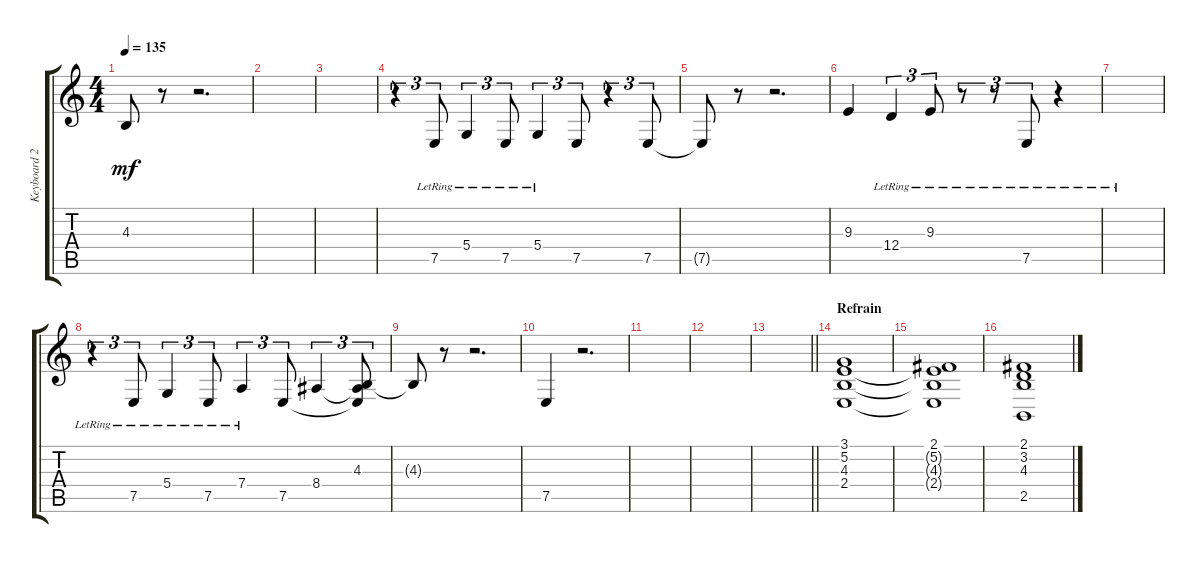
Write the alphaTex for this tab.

\track ("Keyboard 2" "Keyboard 2") {instrument lead5charang}
\staff {score tabs}
\tuning (E4 B3 G3 D3 A2 E2) {hide}
\ts (4 4)
\tempo 135
\clef g2
\ks c
4.3{t}.8{dy mf} r.8 r.2{d} |
|
|
r.4{tu (3 2)} 7.5{lr}.8{tu (3 2)} 5.4{lr}.4{tu (3 2)} 7.5{lr}.8{tu (3 2)} 5.4{lr}.4{tu (3 2)} 7.5.8{tu (3 2)} r.4{tu (3 2)} 7.5.8{tu (3 2)} |
7.5{t}.8 r.8 r.2{d} |
9.3.4 12.4{lr}.4{tu (3 2)} 9.3{lr}.8{tu (3 2)} r.8{tu (3 2)} r.8{tu (3 2)} 7.5{lr}.8{tu (3 2)} r.4 |
|
r.4{tu (3 2)} 7.5{lr}.8{tu (3 2)} 5.4{lr}.4{tu (3 2)} 7.5{lr}.8{tu (3 2)} 7.4{lr}.4{tu (3 2)} 7.5.8{tu (3 2)} 8.4.4{tu (3 2)} (4.3 8.4{t} 7.5{t}).8{tu (3 2)} |
4.3{t}.8 r.8 r.2{d} |
7.5.4 r.2{d} |
|
|
\barLineRight lightlight
|
\section ("" "Refrain")
(3.1 5.2 4.3 2.4).1{instrument choiraahs} |
(2.1 5.2{t} 4.3{t} 2.4{t}).1 |
(2.1 3.2 4.3 2.5).1
